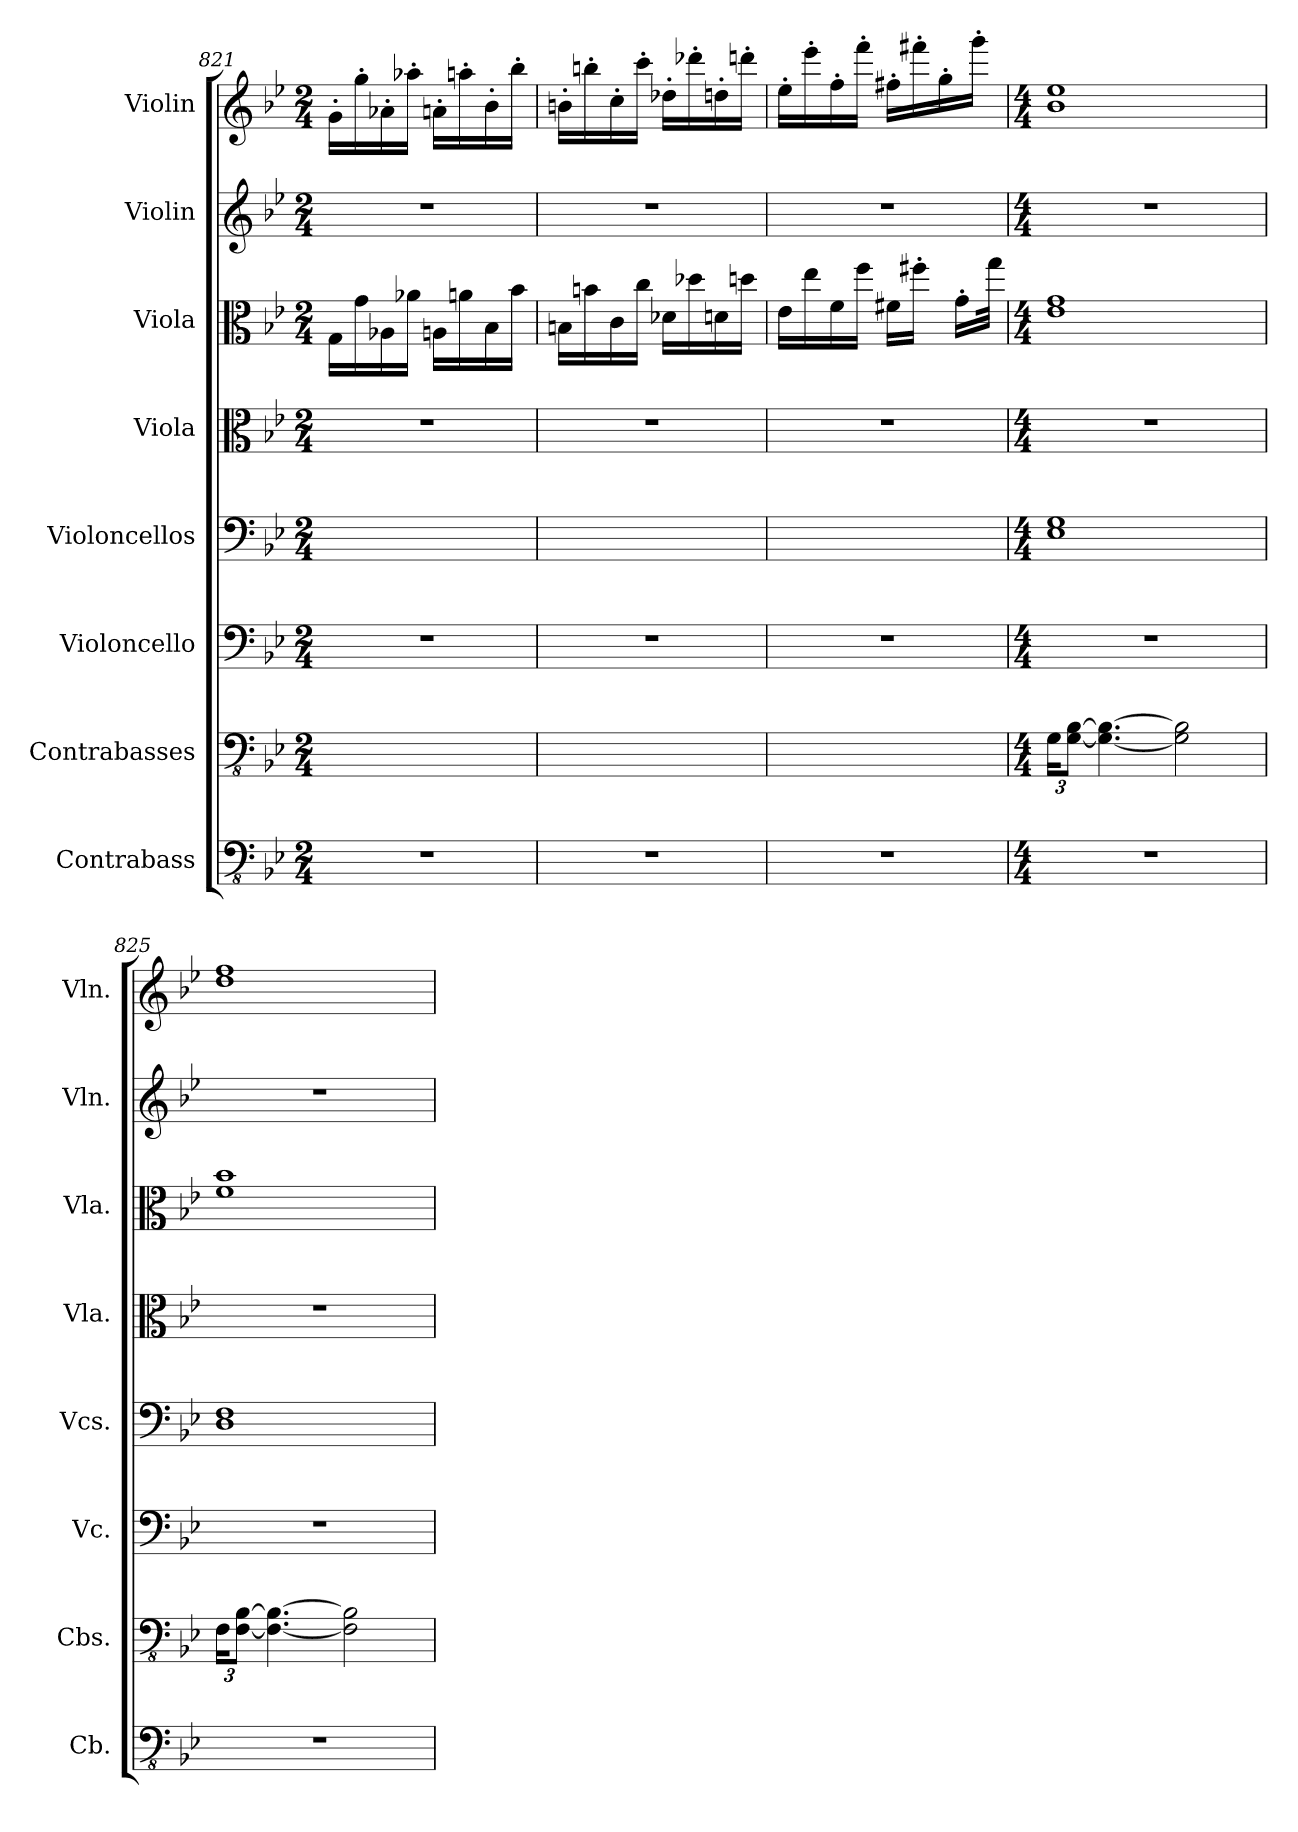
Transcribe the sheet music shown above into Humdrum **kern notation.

**kern	**kern	**kern	**kern	**kern	**kern	**kern	**kern
*part8	*part7	*part6	*part5	*part4	*part3	*part2	*part1
*staff8	*staff7	*staff6	*staff5	*staff4	*staff3	*staff2	*staff1
*I"Contrabass	*I"Contrabasses	*I"Violoncello	*I"Violoncellos	*I"Viola	*I"Viola	*I"Violin	*I"Violin
*I'Cb.	*I'Cbs.	*I'Vc.	*I'Vcs.	*I'Vla.	*I'Vla.	*I'Vln.	*I'Vln.
*clefFv4	*clefFv4	*clefF4	*clefF4	*clefC3	*clefC3	*clefG2	*clefG2
*ITrd7c12	*	*	*	*	*	*	*
*k[b-e-]	*k[b-e-]	*k[b-e-]	*k[b-e-]	*k[b-e-]	*k[b-e-]	*k[b-e-]	*k[b-e-]
*M2/4	*M2/4	*M2/4	*M2/4	*M2/4	*M2/4	*M2/4	*M2/4
=821	=821	=821	=821	=821	=821	=821	=821
2r	2ryy	2r	2ryy	2r	16G\LL	2r	16g'\LL
.	.	.	.	.	16g\	.	16gg'\
.	.	.	.	.	16A-X\	.	16a-X'\
.	.	.	.	.	16a-X\JJ	.	16aa-X'\JJ
.	.	.	.	.	16An\LL	.	16an'\LL
.	.	.	.	.	16an\	.	16aan'\
.	.	.	.	.	16B-\	.	16b-'\
.	.	.	.	.	16b-\JJ	.	16bb-'\JJ
=822	=822	=822	=822	=822	=822	=822	=822
2r	2ryy	2r	2ryy	2r	16Bn\LL	2r	16bn'\LL
.	.	.	.	.	16bn\	.	16bbn'\
.	.	.	.	.	16c\	.	16cc'\
.	.	.	.	.	16cc\JJ	.	16ccc'\JJ
.	.	.	.	.	16d-X\LL	.	16dd-X'\LL
.	.	.	.	.	16dd-X\	.	16ddd-X'\
.	.	.	.	.	16dn\	.	16ddn'\
.	.	.	.	.	16ddn\JJ	.	16dddn'\JJ
!!LO:PB:g=z
=823	=823	=823	=823	=823	=823	=823	=823
2r	2ryy	2r	2ryy	2r	16e-\LL	2r	16ee-'\LL
.	.	.	.	.	16ee-\	.	16eee-'\
.	.	.	.	.	16f\	.	16ff'\
.	.	.	.	.	16ff\JJ	.	16fff'\JJ
.	.	.	.	.	16f#X\LL	.	16ff#X'\LL
.	.	.	.	.	16ff#X'\JJ	.	16fff#X'\
.	.	.	.	.	32ryy	.	16gg'\
.	.	.	.	.	16g'\LL	.	.
.	.	.	.	.	.	.	16ggg'\JJ
.	.	.	.	.	32gg\JJk	.	.
=824	=824	=824	=824	=824	=824	=824	=824
*M4/4	*M4/4	*M4/4	*M4/4	*M4/4	*M4/4	*M4/4	*M4/4
*	*Xbrackettup	*	*	*	*	*	*
*	*	*	*	*	*	*	*MM121
1r	24GG\KL	1r	1E- 1G	1r	1e- 1g	1r	1b- 1ee-
.	[12GG\ [12BB-\J	.	.	.	.	.	.
.	4.GG\_ 4.BB-\_	.	.	.	.	.	.
.	2GG\] 2BB-\]	.	.	.	.	.	.
=825	=825	=825	=825	=825	=825	=825	=825
1r	24FF\KL	1r	1D 1F	1r	1f 1b-	1r	1dd 1ff
.	[12FF\ [12BB-\J	.	.	.	.	.	.
.	4.FF\_ 4.BB-\_	.	.	.	.	.	.
.	2FF\] 2BB-\]	.	.	.	.	.	.
=	=	=	=	=	=	=	=
*-	*-	*-	*-	*-	*-	*-	*-
